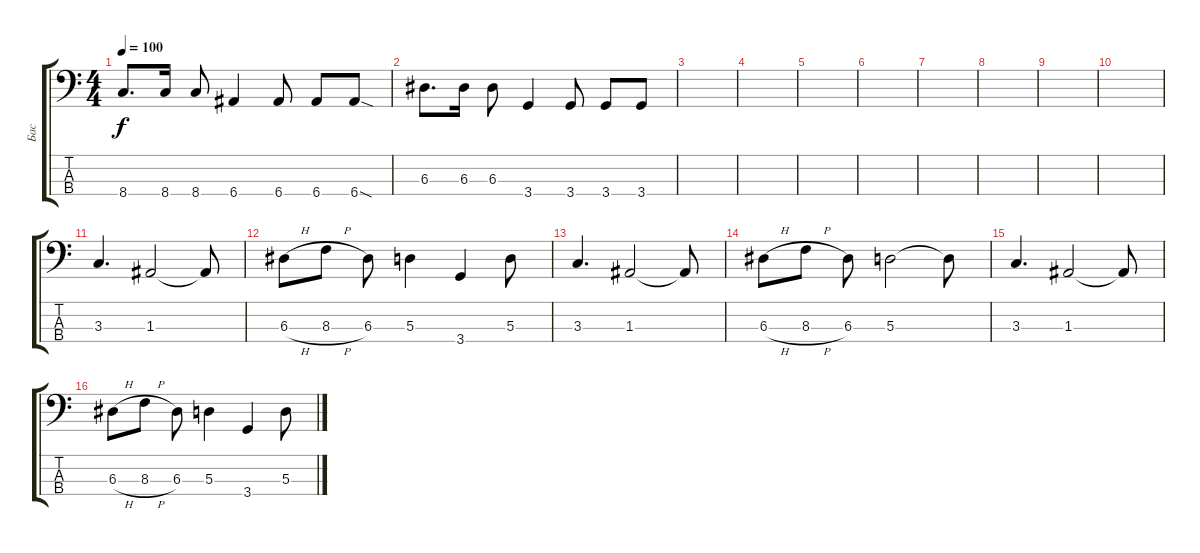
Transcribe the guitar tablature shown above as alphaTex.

\track ("Бас" "Бас") {instrument electricbassfinger}
\staff {score tabs}
\tuning (G2 D2 A1 E1) {hide}
\ts (4 4)
\tempo 100
\clef f4
\ks c
8.4.8{d dy f} 8.4.16 8.4.8 6.4.4 6.4.8 6.4.8 6.4{sod}.8 |
6.3.8{d} 6.3.16 6.3.8 3.4.4 3.4.8 3.4.8 3.4.8 |
|
|
|
|
|
|
|
|
3.3.4{d} 1.3.2 1.3{t}.8 |
6.3{h}.8 8.3{h}.8 6.3.8 5.3.4 3.4.4 5.3.8 |
3.3.4{d} 1.3.2 1.3{t}.8 |
6.3{h}.8 8.3{h}.8 6.3.8 5.3.2 5.3{t}.8 |
3.3.4{d} 1.3.2 1.3{t}.8 |
6.3{h}.8 8.3{h}.8 6.3.8 5.3.4 3.4.4 5.3.8
